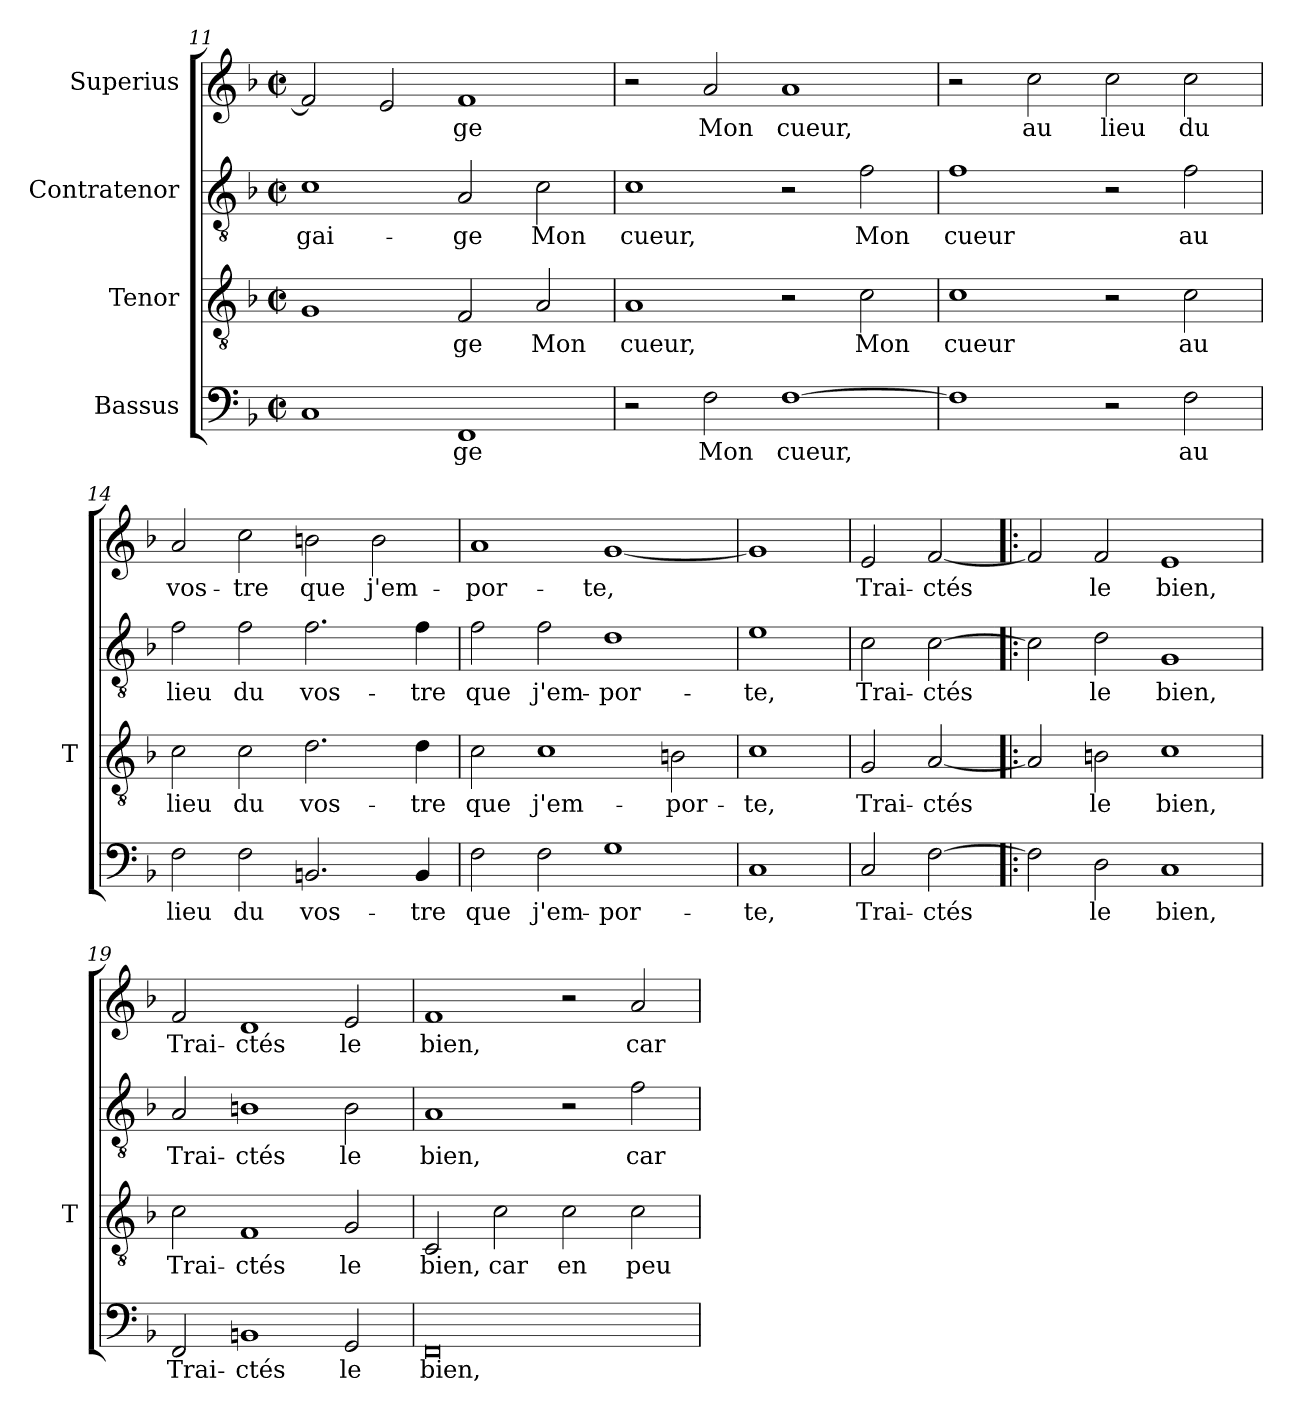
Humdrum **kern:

**kern	**text	**kern	**text	**kern	**text	**kern	**text
*part4	*part4	*part3	*part3	*part2	*part2	*part1	*part1
*staff4	*staff4	*staff3	*staff3	*staff2	*staff2	*staff1	*staff1
*I"Bassus	*	*I"Tenor	*	*I"Contratenor	*	*I"Superius	*
*	*	*I'T	*	*	*	*	*
*clefF4	*	*clefGv2	*	*clefGv2	*	*clefG2	*
*k[b-]	*	*k[b-]	*	*k[b-]	*	*k[b-]	*
*F:	*	*F:	*	*F:	*	*F:	*
*M2/2	*	*M2/2	*	*M2/2	*	*M2/2	*
*met(c|)	*	*met(c|)	*	*met(c|)	*	*met(c|)	*
=11	=11	=11	=11	=11	=11	=11	=11
1C	.	1G	.	1c	gai-	2f]	.
.	.	.	.	.	.	2e	.
1FF	-ge	2F	-ge	2A	-ge	1f	-ge
.	.	2A	-Mon	2c	-Mon	.	.
=12	=12	=12	=12	=12	=12	=12	=12
2r	.	1A	-cueur,	1c	-cueur,	2r	.
2F	-Mon	.	.	.	.	2a	-Mon
[1F	-cueur,	2r	.	2r	.	1a	-cueur,
.	.	2c	-Mon	2f	-Mon	.	.
=13	=13	=13	=13	=13	=13	=13	=13
1F]	.	1c	-cueur	1f	-cueur	2r	.
.	.	.	.	.	.	2cc	-au
2r	.	2r	.	2r	.	2cc	-lieu
2F	-au	2c	-au	2f	-au	2cc	-du
=14	=14	=14	=14	=14	=14	=14	=14
2F	-lieu	2c	-lieu	2f	-lieu	2a	vos-
2F	-du	2c	-du	2f	-du	2cc	-tre
2.BB	vos-	2.d	vos-	2.f	vos-	2b	-que
.	.	.	.	.	.	2b	j'em-
4BB	-tre	4d	-tre	4f	-tre	.	.
=15	=15	=15	=15	=15	=15	=15	=15
2F	-que	2c	-que	2f	-que	1a	por-
2F	j'em-	1c	j'em-	2f	j'em-	.	.
1G	por-	.	.	1d	por-	[1g	-te,
.	.	2Bn	por-	.	.	.	.
=16	=16	=16	=16	=16	=16	=16	=16
1C	-te,	1c	-te,	1e	-te,	1g]	.
=17	=17	=17	=17	=17	=17	=17	=17
2C	Trai-	2G	Trai-	2c	Trai-	2e	Trai-
[2F	-ctés	[2A	-ctés	[2c	-ctés	[2f	-ctés
=18!|:	=18!|:	=18!|:	=18!|:	=18!|:	=18!|:	=18!|:	=18!|:
2F]	.	2A]	.	2c]	.	2f]	.
2D	-le	2B	-le	2d	-le	2f	-le
1C	-bien,	1c	-bien,	1G	-bien,	1e	-bien,
!!LO:PB:g=z
=19	=19	=19	=19	=19	=19	=19	=19
2FF	Trai-	2c	Trai-	2A	Trai-	2f	Trai-
1BB	-ctés	1F	-ctés	1B	-ctés	1d	-ctés
2GG	-le	2G	-le	2B	-le	2e	-le
=20	=20	=20	=20	=20	=20	=20	=20
0FF	-bien,	2C	-bien,	1A	-bien,	1f	-bien,
.	.	2c	-car	.	.	.	.
.	.	2c	-en	2r	.	2r	.
.	.	2c	-peu	2f	-car	2a	-car
=	=	=	=	=	=	=	=
*-	*-	*-	*-	*-	*-	*-	*-
